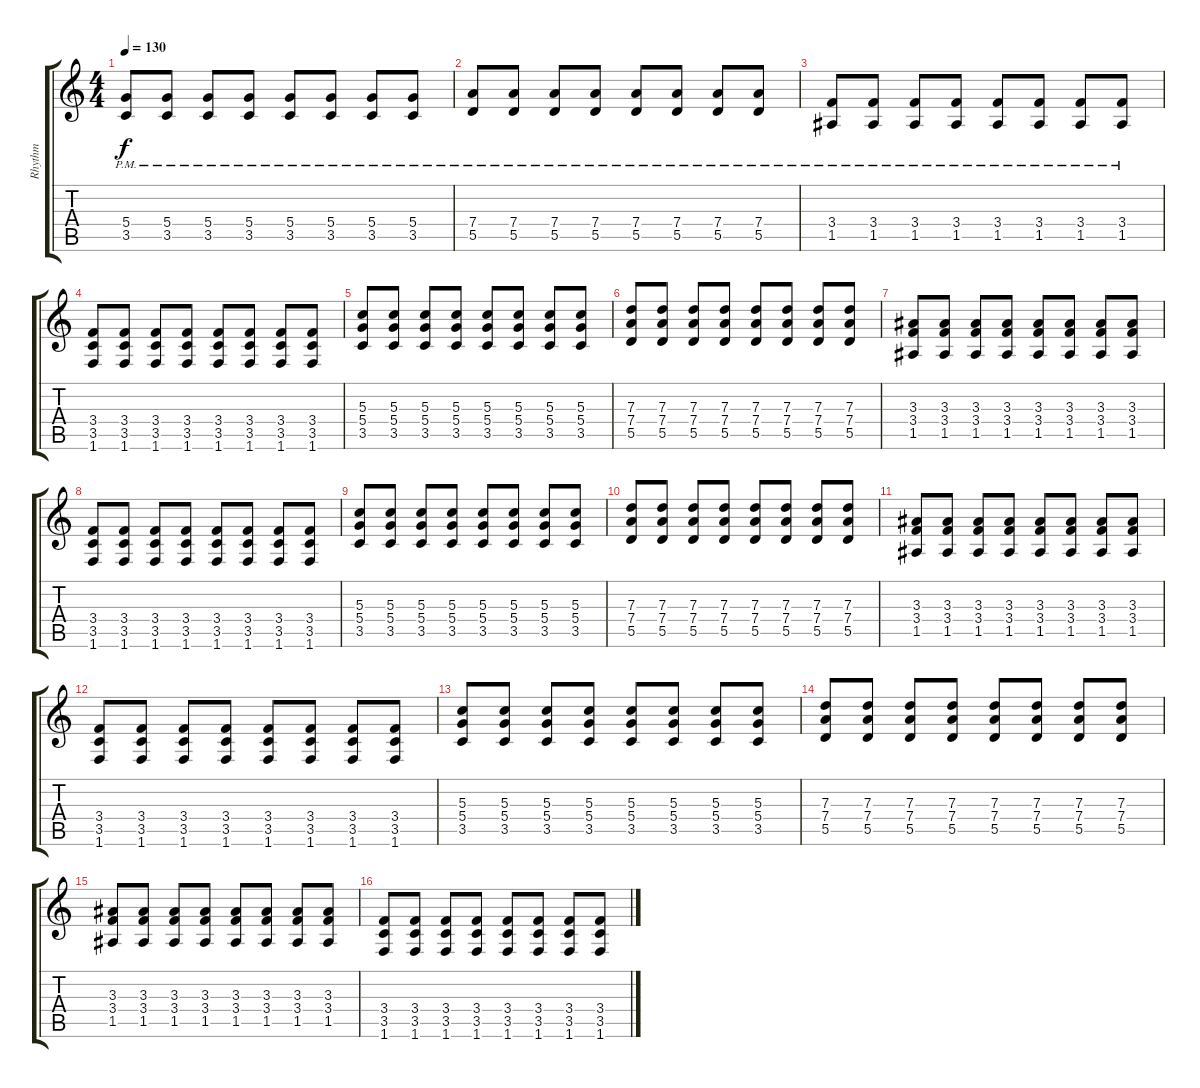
\track ("Rhythm" "Rhythm") {instrument electricguitarclean}
\staff {score tabs}
\tuning (E4 B3 G3 D3 A2 E2) {hide}
\ts (4 4)
\tempo 130
\clef g2
\ks c
(5.4{pm} 3.5{pm}).8{dy f} (5.4{pm} 3.5{pm}).8 (5.4{pm} 3.5{pm}).8 (5.4{pm} 3.5{pm}).8 (5.4{pm} 3.5{pm}).8 (5.4{pm} 3.5{pm}).8 (5.4{pm} 3.5{pm}).8 (5.4{pm} 3.5{pm}).8 |
(7.4{pm} 5.5{pm}).8 (7.4{pm} 5.5{pm}).8 (7.4{pm} 5.5{pm}).8 (7.4{pm} 5.5{pm}).8 (7.4{pm} 5.5{pm}).8 (7.4{pm} 5.5{pm}).8 (7.4{pm} 5.5{pm}).8 (7.4{pm} 5.5{pm}).8 |
(3.4{pm} 1.5{pm}).8 (3.4{pm} 1.5{pm}).8 (3.4{pm} 1.5{pm}).8 (3.4{pm} 1.5{pm}).8 (3.4{pm} 1.5{pm}).8 (3.4{pm} 1.5{pm}).8 (3.4{pm} 1.5{pm}).8 (3.4{pm} 1.5{pm}).8 |
(3.4 3.5 1.6).8 (3.4 3.5 1.6).8 (3.4 3.5 1.6).8 (3.4 3.5 1.6).8 (3.4 3.5 1.6).8 (3.4 3.5 1.6).8 (3.4 3.5 1.6).8 (3.4 3.5 1.6).8 |
(5.3 5.4 3.5).8 (5.3 5.4 3.5).8 (5.3 5.4 3.5).8 (5.3 5.4 3.5).8 (5.3 5.4 3.5).8 (5.3 5.4 3.5).8 (5.3 5.4 3.5).8 (5.3 5.4 3.5).8 |
(7.3 7.4 5.5).8 (7.3 7.4 5.5).8 (7.3 7.4 5.5).8 (7.3 7.4 5.5).8 (7.3 7.4 5.5).8 (7.3 7.4 5.5).8 (7.3 7.4 5.5).8 (7.3 7.4 5.5).8 |
(3.3 3.4 1.5).8 (3.3 3.4 1.5).8 (3.3 3.4 1.5).8 (3.3 3.4 1.5).8 (3.3 3.4 1.5).8 (3.3 3.4 1.5).8 (3.3 3.4 1.5).8 (3.3 3.4 1.5).8 |
(3.4 3.5 1.6).8 (3.4 3.5 1.6).8 (3.4 3.5 1.6).8 (3.4 3.5 1.6).8 (3.4 3.5 1.6).8 (3.4 3.5 1.6).8 (3.4 3.5 1.6).8 (3.4 3.5 1.6).8 |
(5.3 5.4 3.5).8 (5.3 5.4 3.5).8 (5.3 5.4 3.5).8 (5.3 5.4 3.5).8 (5.3 5.4 3.5).8 (5.3 5.4 3.5).8 (5.3 5.4 3.5).8 (5.3 5.4 3.5).8 |
(7.3 7.4 5.5).8 (7.3 7.4 5.5).8 (7.3 7.4 5.5).8 (7.3 7.4 5.5).8 (7.3 7.4 5.5).8 (7.3 7.4 5.5).8 (7.3 7.4 5.5).8 (7.3 7.4 5.5).8 |
(3.3 3.4 1.5).8 (3.3 3.4 1.5).8 (3.3 3.4 1.5).8 (3.3 3.4 1.5).8 (3.3 3.4 1.5).8 (3.3 3.4 1.5).8 (3.3 3.4 1.5).8 (3.3 3.4 1.5).8 |
(3.4 3.5 1.6).8 (3.4 3.5 1.6).8 (3.4 3.5 1.6).8 (3.4 3.5 1.6).8 (3.4 3.5 1.6).8 (3.4 3.5 1.6).8 (3.4 3.5 1.6).8 (3.4 3.5 1.6).8 |
(5.3 5.4 3.5).8 (5.3 5.4 3.5).8 (5.3 5.4 3.5).8 (5.3 5.4 3.5).8 (5.3 5.4 3.5).8 (5.3 5.4 3.5).8 (5.3 5.4 3.5).8 (5.3 5.4 3.5).8 |
(7.3 7.4 5.5).8 (7.3 7.4 5.5).8 (7.3 7.4 5.5).8 (7.3 7.4 5.5).8 (7.3 7.4 5.5).8 (7.3 7.4 5.5).8 (7.3 7.4 5.5).8 (7.3 7.4 5.5).8 |
(3.3 3.4 1.5).8 (3.3 3.4 1.5).8 (3.3 3.4 1.5).8 (3.3 3.4 1.5).8 (3.3 3.4 1.5).8 (3.3 3.4 1.5).8 (3.3 3.4 1.5).8 (3.3 3.4 1.5).8 |
(3.4 3.5 1.6).8 (3.4 3.5 1.6).8 (3.4 3.5 1.6).8 (3.4 3.5 1.6).8 (3.4 3.5 1.6).8 (3.4 3.5 1.6).8 (3.4 3.5 1.6).8 (3.4 3.5 1.6).8
